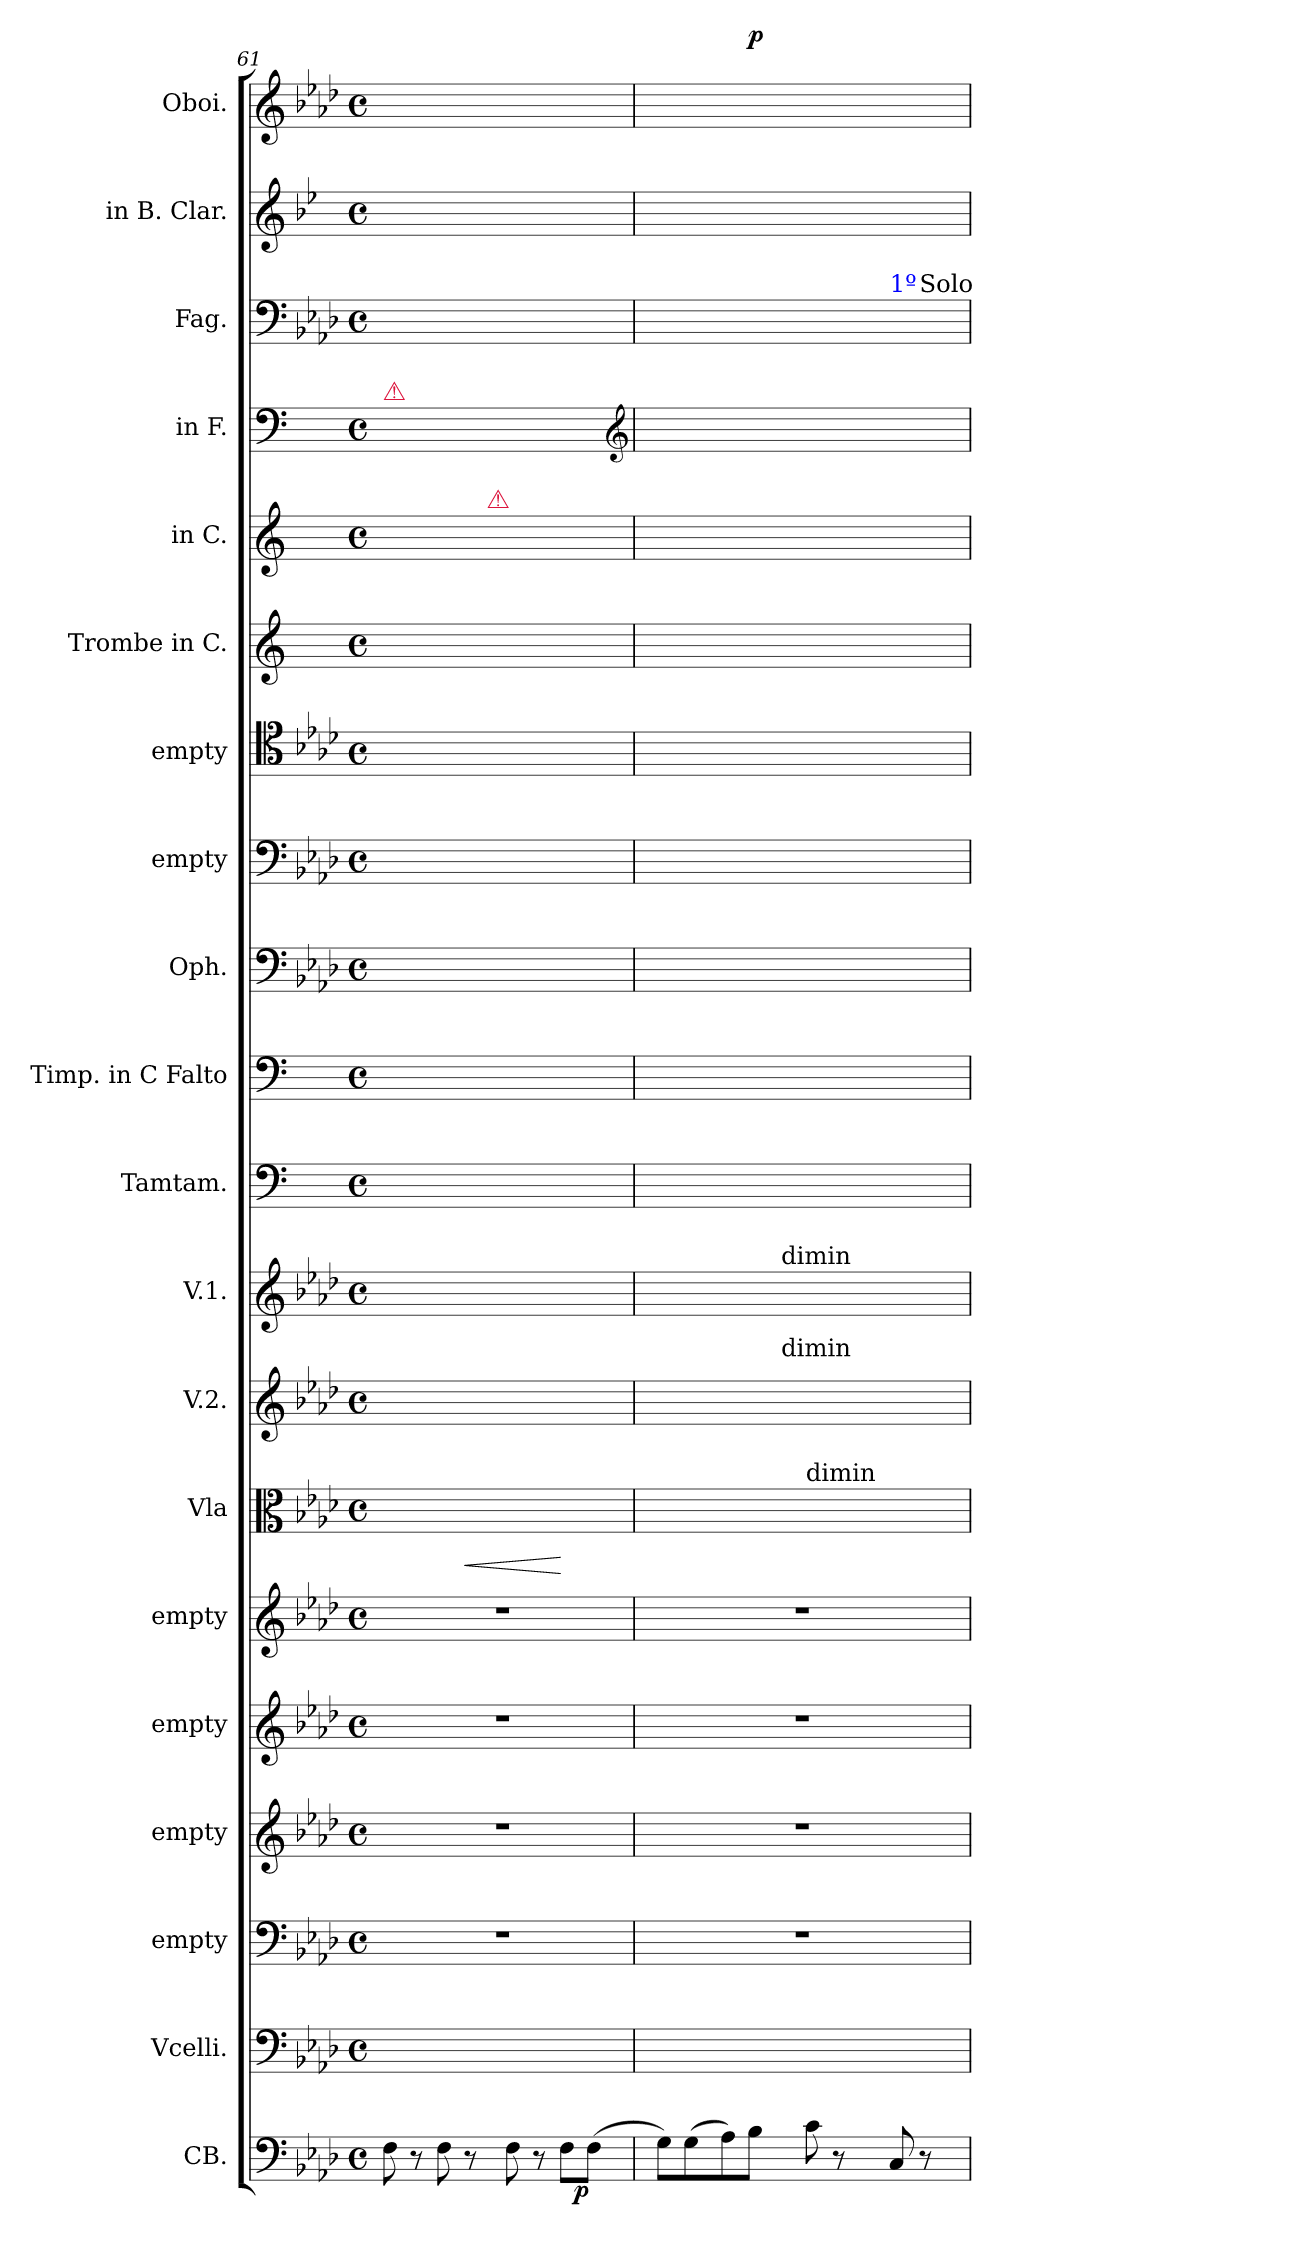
**kern	**dynam	**kern	**kern	**kern	**kern	**kern	**kern	**dynam	**kern	**kern	**kern	**kern	**kern	**kern	**kern	**kern	**kern	**kern	**kern	**kern	**kern	**dynam
*part20	*part20	*part19	*part18	*part17	*part16	*part15	*part14	*part14	*part13	*part12	*part11	*part10	*part9	*part8	*part7	*part6	*part5	*part4	*part3	*part2	*part1	*part1
*staff20	*staff20	*staff19	*staff18	*staff17	*staff16	*staff15	*staff14	*staff14	*staff13	*staff12	*staff11	*staff10	*staff9	*staff8	*staff7	*staff6	*staff5	*staff4	*staff3	*staff2	*staff1	*staff1
*I"CB.	*	*I"Vcelli.	*I"empty	*I"empty	*I"empty	*I"empty	*I"Vla	*	*I"V.2.	*I"V.1.	*I"Tamtam.	*I"Timp. in C Falto	*I"Oph.	*I"empty	*I"empty	*I"Trombe in C.	*I"in C.	*I"in F.	*I"Fag.	*I"in B. Clar.	*I"Oboi.	*
*I'Cb	*	*	*	*	*	*	*I'Vla	*	*I'V	*I'V	*	*I'Timp	*	*	*	*	*	*	*	*	*I'Ob	*
*clefF4	*	*clefF4	*clefF4	*clefG2	*clefG2	*clefG2	*clefC3	*	*clefG2	*clefG2	*clefF4	*clefF4	*clefF4	*clefF4	*clefC4	*clefG2	*clefG2	*clefF4	*clefF4	*clefG2	*clefG2	*
*	*	*	*	*ITrd8c12	*	*	*	*	*	*	*	*	*	*	*	*	*	*ITrd4c7	*	*ITrd1c2	*	*
*k[b-e-a-d-]	*	*k[b-e-a-d-]	*k[b-e-a-d-]	*k[b-e-a-d-]	*k[b-e-a-d-]	*k[b-e-a-d-]	*k[b-e-a-d-]	*	*k[b-e-a-d-]	*k[b-e-a-d-]	*k[]	*k[]	*k[b-e-a-d-]	*k[b-e-a-d-]	*k[b-e-a-d-]	*k[]	*k[]	*k[b-]	*k[b-e-a-d-]	*k[b-e-a-d-]	*k[b-e-a-d-]	*
*f:	*	*f:	*f:	*f:	*f:	*f:	*f:	*	*f:	*f:	*	*	*f:	*f:	*f:	*	*	*	*f:	*f:	*f:	*
*M4/4	*	*M4/4	*M4/4	*M4/4	*M4/4	*M4/4	*M4/4	*	*M4/4	*M4/4	*M4/4	*M4/4	*M4/4	*M4/4	*M4/4	*M4/4	*M4/4	*M4/4	*M4/4	*M4/4	*M4/4	*
*met(c)	*	*met(c)	*met(c)	*met(c)	*met(c)	*met(c)	*met(c)	*	*met(c)	*met(c)	*met(c)	*met(c)	*met(c)	*met(c)	*met(c)	*met(c)	*met(c)	*met(c)	*met(c)	*met(c)	*met(c)	*
=61	=61	=61	=61	=61	=61	=61	=61	=61	=61	=61	=61	=61	=61	=61	=61	=61	=61	=61	=61	=61	=61	=61
!	!	!	!	!	!	!	!	!	!	!	!	!	!	!	!	!	!	!LO:TX:a:color=crimson:t=⚠	!	!	!	!
*	*	*	*	*	*	*	*	*	*	*	*	*	*	*	*	*	*^	*	*	*	*	*
8F\	.	8F\yy	1r	1r	1r	1r	8D/yy]	.	8B/yy]	8a-'/yy	1ryy	1ryy	1ryy	1ryy	1ryy	1ryy	2ci/yy	4...ryy	2FF/yy	8Dnyy]\ 8Bnyy]\	2ryy	2ryy	.
8r	.	8ryy	.	.	.	.	4E-/yy	.	4c^/yy	4a-^/yy	.	.	.	.	.	.	.	.	.	4E-yy^\ 4cyy^\	.	.	.
8F\	.	8F\yy	.	.	.	.	.	.	.	.	.	.	.	.	.	.	.	.	.	.	.	.	.
.	.	.	.	.	.	.	.	.	.	8qb-/yy	.	.	.	.	.	.	.	.	.	.	.	.	.
!	!	!	!	!	!	!	!	!LO:HP:b	!	!	!	!	!	!	!	!	!	!	!	!	!	!	!
8r	.	8ryy	.	.	.	.	8En/yy	<	8d-X^/yy	16.a-/LLyy	.	.	.	.	.	.	.	.	.	[8Enyy^\ 8d-Xyy^\	.	.	.
!	!	!	!	!	!	!	!	!	!	!	!	!	!	!	!	!	!	!LO:TX:a:color=crimson:t=⚠	!	!	!	!	!
.	.	.	.	.	.	.	.	.	.	32g/JJkyy	.	.	.	.	.	.	.	2ryy	.	.	.	.	.
8F\	.	8F\yy	.	.	.	.	8F/Lyy	.	8A-/Lyy	8f/Lyy	.	.	.	.	.	.	8e-Xi/yy	.	8E-X/yy	8Eyy]\ 8cyy\	8ryy	4ryy	.
8r	.	8ryy	.	.	.	.	8Cyy/ 8cyy/J	.	8a-/yy	8cc/yy	.	.	.	.	.	.	4e-i/yy	.	4E-^/yy	4Fyy\ 4cyy\	8a-yy/ 8ccyy/L	.	.
8F\L	.	8F\Lyy	.	.	.	.	8ryy	[	8f/Jyy	8a-/Jyy	.	.	.	.	.	.	.	.	.	.	8fyy/ 8a-yy/	8ryy	.
!	!LO:DY:rj	!	!	!	!	!	!	!	!	!	!	!	!	!	!	!	!	!	!	!	!	!	!
(8F\J	p	8F\Jyy	.	.	.	.	8a-\yy	.	8ff\yy	8aa-\yy	.	.	.	.	.	.	8e-i/yy	.	8D/yy	8Fyy'\ 8cyy'\	8a-yy/ 8ffyy/J	8ffyy\ 8aa-yy\	.
.	.	.	.	.	.	.	.	.	.	.	.	.	.	.	.	.	.	32ryy	.	.	.	.	.
*	*	*	*	*	*	*	*	*	*	*	*	*	*	*	*	*	*	*	*clefG2	*	*	*	*
*	*	*	*	*	*	*	*	*	*	*	*	*	*	*	*	*	*v	*v	*	*	*	*	*
=62	=62	=62	=62	=62	=62	=62	=62	=62	=62	=62	=62	=62	=62	=62	=62	=62	=62	=62	=62	=62	=62	=62
8G\L)	.	8G\Lyy	1r	1r	1r	1r	8.g^\Lyy	.	8.ee-^\Lyy	8.gg^\Lyy	1ryy	1ryy	1ryy	1ryy	1ryy	1ryy	[4b-X^i/yy	[4e-X/yy	4Gyy\ 4B-Xyy\	8.gyy^/ 8.ee-yy^/L	8.ee-yy\ 8.ggyy\L	.
(8G\	.	8G\yy	.	.	.	.	.	.	.	.	.	.	.	.	.	.	.	.	.	.	.	.
.	.	.	.	.	.	.	16f\Jkyy	.	16dd-\Jkyy	16ff\Jkyy	.	.	.	.	.	.	.	.	.	16fyy/ 16dd-yy/K	16dd-yy\ 16ffyy\K	.
8A-\)	.	8A-\yy	.	.	.	.	8e-\yy	.	8cc\yy	8ee-'\yy	.	.	.	.	.	.	8b-i/yy]	8e-/yy]	8A-yy\ 8cyy\	8e-yy/ 8ccyy/J	8ccyy\ 8ee-yy\J	.
!	!	!	!	!	!	!	!	!	!	!	!	!	!	!	!	!	!	!	!	!	!	!LO:DY:a
8B-\J	.	8B-\Jyy	.	.	.	.	24e-^\LLyy	.	24cc^/LLyy	24ee-^\LLyy	.	.	.	.	.	.	8ryy	8ryy	8ryy	8ryy	24ee-/LLyy	p
.	.	.	.	.	.	.	24d-\yy	.	24b-/yy	24dd-\yy	.	.	.	.	.	.	.	.	.	.	24dd-/yy	.
!	!	!	!	!	!	!	!	!	!	!LO:TX:t=dimin	!	!	!	!	!	!	!	!	!	!	!	!
!	!	!	!	!	!	!	!	!	!LO:TX:t=dimin	!	!	!	!	!	!	!	!	!	!	!	!	!
.	.	.	.	.	.	.	24c\JJyy	.	24a-/JJyy	24cc\JJyy	.	.	.	.	.	.	.	.	.	.	24cc/JJyy	.
!	!	!	!	!	!	!	!LO:TX:t=dimin	!	!	!	!	!	!	!	!	!	!	!	!	!	!	!
8c\	.	8c\yy	.	.	.	.	8c\Lyy	.	8a-/yy	8cc\yy	.	.	.	.	.	.	2ryy	2ryy	4ryy	8ryy	8cc/yy	.
8r	.	8ryy	.	.	.	.	8c'\Jyy	.	24a-/LLyy	24cc\LLyy	.	.	.	.	.	.	.	.	.	24cc/LLyy	4ryy	.
.	.	.	.	.	.	.	.	.	24g/yy	24b-\yy	.	.	.	.	.	.	.	.	.	24b-/yy	.	.
.	.	.	.	.	.	.	.	.	24f/JJyy	24a-\JJyy	.	.	.	.	.	.	.	.	.	24a-/JJyy	.	.
!	!	!	!	!	!	!	!	!	!	!	!	!	!	!	!	!	!	!	!LO:TX:a:color=blue:t=1º	!	!	!
8C/	.	8C/yy	.	.	.	.	8ryy	.	8.c^/Lyy	8.a-^/Lyy	.	.	.	.	.	.	.	.	8ryy	8.cyy^</ 8.a-yy^</L	.	.
!	!	!	!	!	!	!	!	!	!	!	!	!	!	!	!	!	!	!	!LO:TX:a:t=Solo	!	!	!
8r	.	8ryy	.	.	.	.	8Cyy/ 8cyy/	.	.	.	.	.	.	.	.	.	.	.	8C'/yy	.	8ryy	.
.	.	.	.	.	.	.	.	.	16B-/Jkyy	16g/Jkyy	.	.	.	.	.	.	.	.	.	16B-yy/ 16gyy/Jk	.	.
=	=	=	=	=	=	=	=	=	=	=	=	=	=	=	=	=	=	=	=	=	=	=
*-	*-	*-	*-	*-	*-	*-	*-	*-	*-	*-	*-	*-	*-	*-	*-	*-	*-	*-	*-	*-	*-	*-
